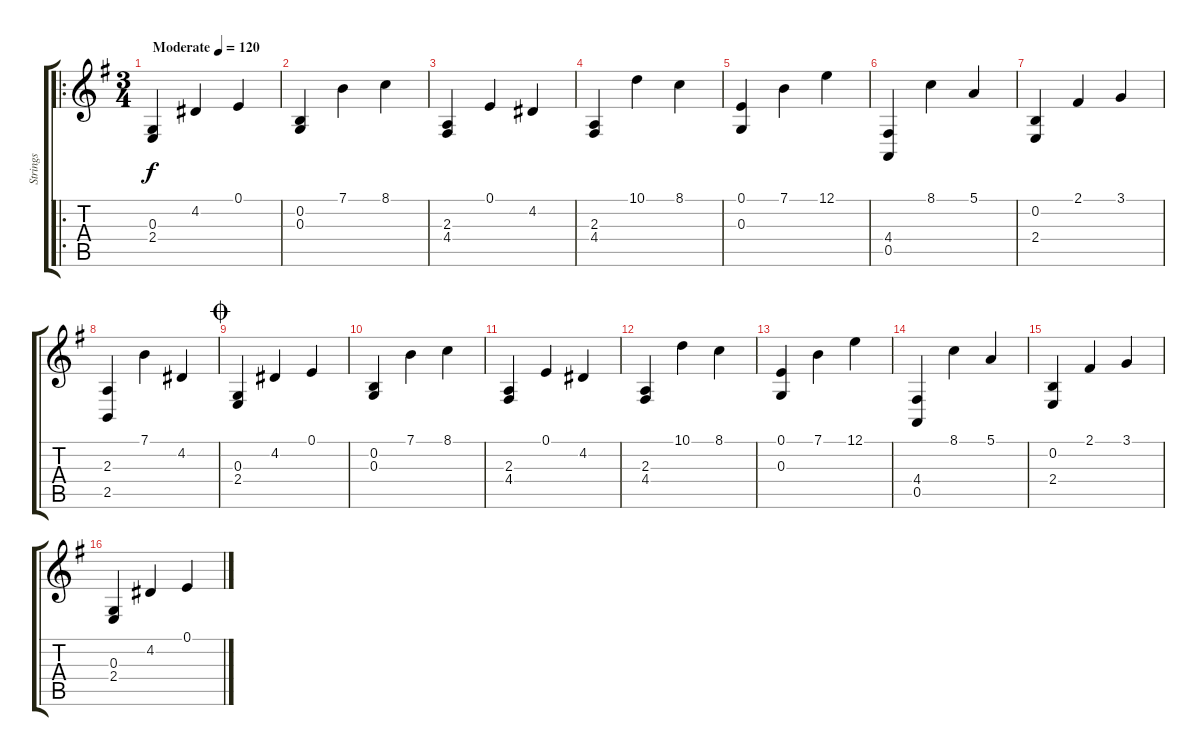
\track ("Strings" "Strings") {instrument tremolostrings}
\staff {score tabs}
\tuning (E4 B3 G3 D3 A2 E2) {hide}
\ro
\ts (3 4)
\tempo (120 "Moderate")
\clef g2
\ks g
(0.3 2.4).4{dy f instrument tremolostrings} 4.2.4 0.1.4 |
(0.2 0.3).4 7.1.4 8.1.4 |
(2.3 4.4).4 0.1.4 4.2.4 |
(2.3 4.4).4 10.1.4 8.1.4 |
(0.1 0.3).4 7.1.4 12.1.4 |
(4.4 0.5).4 8.1.4 5.1.4 |
(0.2 2.4).4 2.1.4 3.1.4 |
(2.3 2.5).4 7.1.4 4.2.4 |
\jump coda
(0.3 2.4).4 4.2.4 0.1.4 |
(0.2 0.3).4 7.1.4 8.1.4 |
(2.3 4.4).4 0.1.4 4.2.4 |
(2.3 4.4).4 10.1.4 8.1.4 |
(0.1 0.3).4 7.1.4 12.1.4 |
(4.4 0.5).4 8.1.4 5.1.4 |
(0.2 2.4).4 2.1.4 3.1.4 |
(0.3 2.4).4 4.2.4 0.1.4
